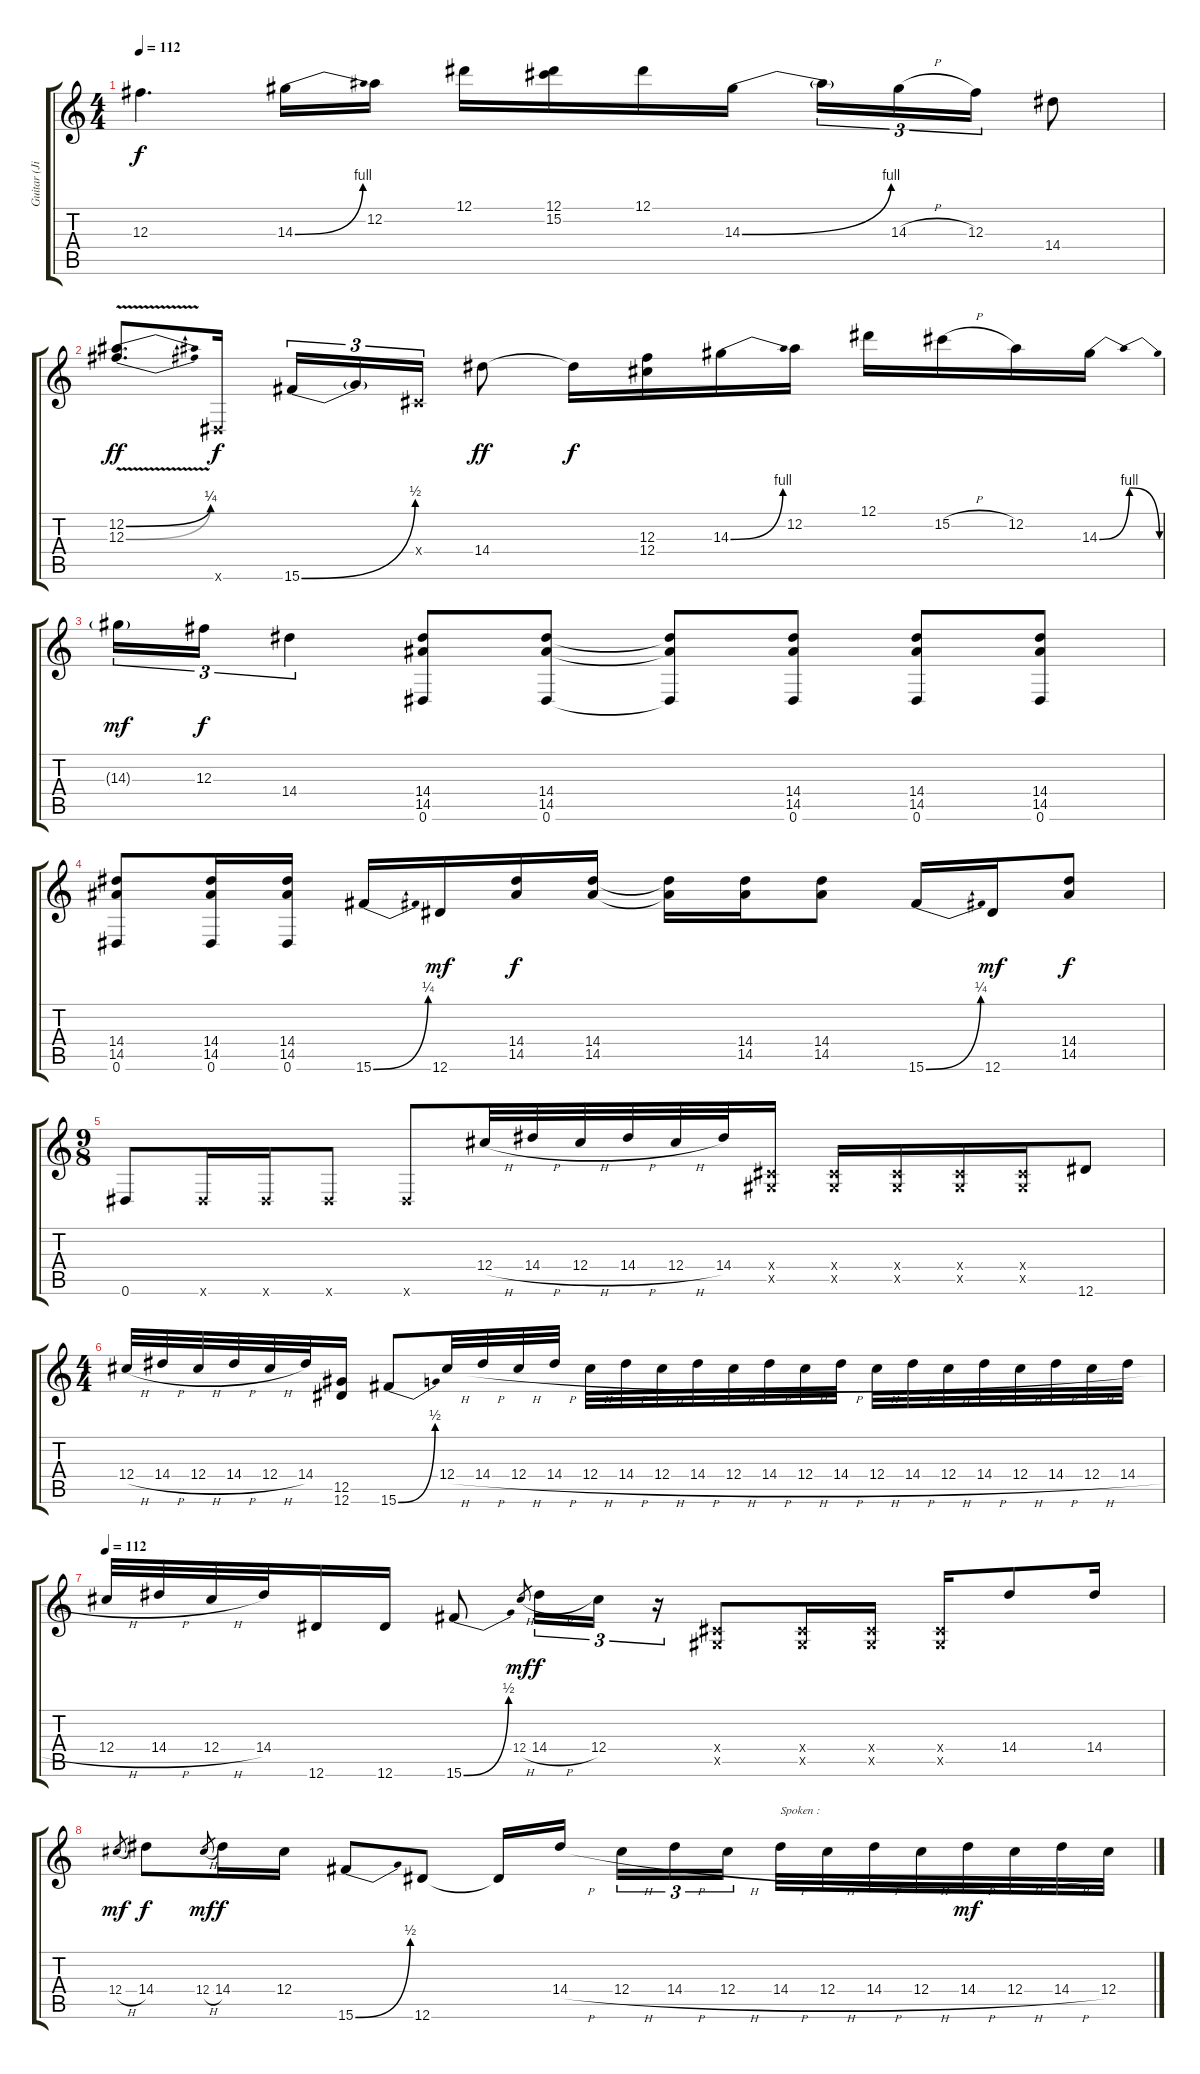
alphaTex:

\track ("Guitar (Jimi Hendrix)" "Guitar (Ji") {instrument overdrivenguitar}
\staff {score tabs}
\tuning (Eb4 Bb3 Gb3 Db3 Ab2 Eb2) {hide}
\ts (4 4)
\tempo 112
\clef g2
\ks c
12.3{t}.4{d dy f} 14.3{be (bend 0 0 60 4)}.16 12.2.16 12.1.16 (12.1 15.2).16 12.1.16 14.3{be (bend 0 0 60 4)}.16 14.3{t}.16{tu (3 2)} 14.3{h}.16{tu (3 2)} 12.3.16{tu (3 2)} 14.4.8 |
(12.2{be (bend 0 0 60 1) v} 12.3{be (bend 0 0 60 1) v}).8{d dy ff} 0.6{x}.16{dy f} 15.6{be (bend 0 0 60 2)}.16{tu (3 2)} 15.6{t}.16{tu (3 2)} 0.4{x}.16{tu (3 2)} 14.4.8{dy ff} 14.4{t}.16{dy f} (12.3 12.4).16 14.3{be (bend 0 0 60 4)}.16 12.2.16 12.1.16 15.2{h}.16 12.2.16 14.3{be (bendrelease 0 0 15 4 30 4 60 0)}.16 |
14.3{g}.16{tu (3 2) dy mf} 12.3.16{tu (3 2) dy f} 14.4.4{tu (3 2)} (14.4 14.5 0.6).8 (14.4 14.5 0.6).8 (14.4{t} 14.5{t} 0.6{t}).8 (14.4 14.5 0.6).8 (14.4 14.5 0.6).8 (14.4 14.5 0.6).8 |
(14.4 14.5 0.6).8 (14.4 14.5 0.6).16 (14.4 14.5 0.6).16 15.6{be (bend 0 0 60 1)}.16 12.6.16{dy mf} (14.4 14.5).16{dy f} (14.4 14.5).16 (14.4{t} 14.5{t}).16 (14.4 14.5).16 (14.4 14.5).8 15.6{be (bend 0 0 60 1)}.16 12.6.16{dy mf} (14.4 14.5).8{dy f} |
\ts (9 8)
0.6.8 0.6{x}.16 0.6{x}.16 0.6{x}.8 0.6{x}.8 12.4{h}.32 14.4{h}.32 12.4{h}.32 14.4{h}.32 12.4{h}.32 14.4.32 (0.4{x} 0.5{x}).16 (0.4{x} 0.5{x}).16 (0.4{x} 0.5{x}).16 (0.4{x} 0.5{x}).16 (0.4{x} 0.5{x}).16 12.6.8 |
\ts (4 4)
12.4{h}.32 14.4{h}.32 12.4{h}.32 14.4{h}.32 12.4{h}.32 14.4.32 (12.5 12.6).16 15.6{be (bend 0 0 60 2)}.8 12.4{h}.32 14.4{h}.32 12.4{h}.32 14.4{h}.32 12.4{h}.32 14.4{h}.32 12.4{h}.32 14.4{h}.32 12.4{h}.32 14.4{h}.32 12.4{h}.32 14.4{h}.32 12.4{h}.32 14.4{h}.32 12.4{h}.32 14.4{h}.32 12.4{h}.32 14.4{h}.32 12.4{h}.32 14.4{h}.32 |
\tempo 112
12.4{h}.32 14.4{h}.32 12.4{h}.32 14.4.32 12.6.16 12.6.16 15.6{be (bend 0 0 60 2)}.8 12.4{h}.8{gr dy mf} 14.4{h}.16{tu (3 2) dy f} 12.4.16{tu (3 2)} r.16{tu (3 2)} (0.4{x} 0.5{x}).8 (0.4{x} 0.5{x}).16 (0.4{x} 0.5{x}).16 (0.4{x} 0.5{x}).16 14.4.8 14.4.16 |
12.4{h}.8{gr dy mf} 14.4.8{dy f} 12.4{h}.8{gr dy mf} 14.4.16{dy f} 12.4.16 15.6{be (bend 0 0 60 2)}.8 12.6.8 12.6{t}.16 14.4{h}.16{beam splitsecondary} 12.4{h}.16{tu (3 2)} 14.4{h}.16{tu (3 2)} 12.4{h}.16{tu (3 2)} 14.4{h}.32{txt "Spoken :"} 12.4{h}.32 14.4{h}.32 12.4{h}.32 14.4{h}.32{dy mf} 12.4{h}.32 14.4{h}.32 12.4{h}.32
